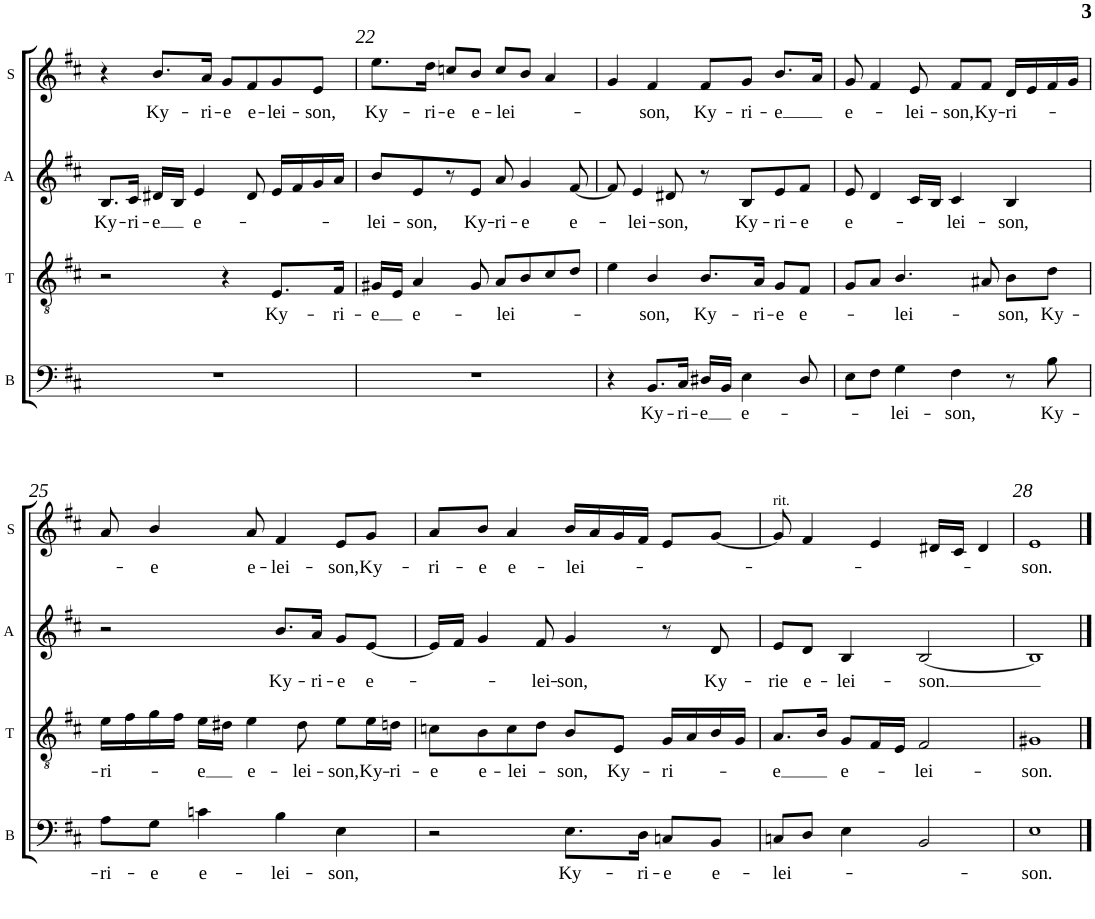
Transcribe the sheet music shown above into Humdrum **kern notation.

**kern	**text	**kern	**text	**kern	**text	**kern	**text
*part4	*part4	*part3	*part3	*part2	*part2	*part1	*part1
*staff4	*staff4	*staff3	*staff3	*staff2	*staff2	*staff1	*staff1
*I"Bass	*	*I"Tenor	*	*I"Alto	*	*I"Soprano	*
*I'B	*	*I'T	*	*I'A	*	*I'S	*
!!LO:PB:g=z
*clefF4	*	*clefGv2	*	*clefG2	*	*clefG2	*
*k[f#c#]	*	*k[f#c#]	*	*k[f#c#]	*	*k[f#c#]	*
*M4/4	*	*M4/4	*	*M4/4	*	*M4/4	*
=21	=21	=21	=21	=21	=21	=21	=21
!	!	!	!	!	!LO:LY:b	!	!
1r	.	2r	.	8.B/L	Ky-	4r	.
!	!	!	!	!	!LO:LY:b	!	!
.	.	.	.	16c#/Jk	-ri-	.	.
!	!	!	!	!	!LO:LY:b	!	!LO:LY:b
.	.	.	.	16d#X/LL	-e	8.b/L	Ky-
.	.	.	.	16B/JJ	.	.	.
!	!	!	!	!	!LO:LY:b	!	!
.	.	.	.	4e/	e-	.	.
!	!	!	!	!	!	!	!LO:LY:b
.	.	.	.	.	.	16a/Jk	-ri-
!	!	!	!	!	!	!	!LO:LY:b
.	.	4r	.	.	.	8g/L	-e
!	!	!	!	!	!	!	!LO:LY:b
.	.	.	.	8d#/	.	8f#/	e-
!	!	!	!LO:LY:b	!	!	!	!LO:LY:b
.	.	8.E/L	Ky-	16e/LL	.	8g/	-lei-
.	.	.	.	16f#/	.	.	.
!	!	!	!	!	!	!	!LO:LY:b
.	.	.	.	16g/	.	8e/J	-son,
!	!	!	!LO:LY:b	!	!	!	!
.	.	16F#/Jk	-ri-	16a/JJ	.	.	.
=22	=22	=22	=22	=22	=22	=22	=22
!	!	!	!LO:LY:b	!	!LO:LY:b	!	!LO:LY:b
1r	.	16G#X/LL	-e	8b/L	-lei-	8.ee\L	Ky-
.	.	16E/JJ	.	.	.	.	.
!	!	!	!LO:LY:b	!	!LO:LY:b	!	!
.	.	4A/	e-	8e/	-son,	.	.
!	!	!	!	!	!	!	!LO:LY:b
.	.	.	.	.	.	16dd\Jk	-ri-
!	!	!	!	!	!	!	!LO:LY:b
.	.	.	.	8r	.	8ccn/L	-e
!	!	!	!	!	!LO:LY:b	!	!LO:LY:b
.	.	8G#/	.	8e/J	Ky-	8b/J	e-
!	!	!	!LO:LY:b	!	!LO:LY:b	!	!LO:LY:b
.	.	8A/L	-lei-	8a/	-ri-	8cc/L	-lei-
!	!	!	!	!	!LO:LY:b	!	!
.	.	8B/	.	4g/	-e	8b/J	.
.	.	8c#/	.	.	.	4a/	.
!	!	!	!	!	!LO:LY:b	!	!
.	.	8d/J	.	[<8f#/	e-	.	.
=23	=23	=23	=23	=23	=23	=23	=23
4r	.	4e\	.	8f#/]	.	4g/	.
!	!	!	!	!	!LO:LY:b	!	!
.	.	.	.	4e/	-lei-	.	.
!	!LO:LY:b	!	!LO:LY:b	!	!	!	!LO:LY:b
8.BB/L	Ky-	4B/	-son,	.	.	4f#/	-son,
!	!	!	!	!	!LO:LY:b	!	!
.	.	.	.	8d#X/	-son,	.	.
!	!LO:LY:b	!	!	!	!	!	!
16C#/Jk	-ri-	.	.	.	.	.	.
!	!LO:LY:b	!	!LO:LY:b	!	!	!	!LO:LY:b
16D#X/LL	-e	8.B/L	Ky-	8r	.	8f#/L	Ky-
16BB/JJ	.	.	.	.	.	.	.
!	!LO:LY:b	!	!	!	!LO:LY:b	!	!LO:LY:b
4E\	e-	.	.	8B/L	Ky-	8g/J	-ri-
!	!	!	!LO:LY:b	!	!	!	!
.	.	16A/Jk	-ri-	.	.	.	.
!	!	!	!LO:LY:b	!	!LO:LY:b	!	!LO:LY:b
.	.	8G/L	-e	8e/	-ri-	8.b/L	-e
!	!	!	!LO:LY:b	!	!LO:LY:b	!	!
8D#/	.	8F#/J	e-	8f#/J	-e	.	.
.	.	.	.	.	.	16a/Jk	.
=24	=24	=24	=24	=24	=24	=24	=24
!	!	!	!	!	!LO:LY:b	!	!LO:LY:b
8E\L	.	8G/L	.	8e/	e-	8g/	e-
8F#\J	.	8A/J	.	4d/	.	4f#/	.
!	!LO:LY:b	!	!LO:LY:b	!	!	!	!
4G\	-lei-	4.B/	-lei-	.	.	.	.
!	!	!	!	!	!	!	!LO:LY:b
.	.	.	.	16c#/LL	.	8e/	-lei-
.	.	.	.	16B/JJ	.	.	.
!	!LO:LY:b	!	!	!	!LO:LY:b	!	!LO:LY:b
4F#\	-son,	.	.	4c#/	-lei-	8f#/L	-son,
!	!	!	!	!	!	!	!LO:LY:b
.	.	8A#X/	.	.	.	8f#/J	Ky-
!	!	!	!LO:LY:b	!	!LO:LY:b	!	!LO:LY:b
8r	.	8B\L	-son,	4B/	-son,	16d/LL	-ri-
.	.	.	.	.	.	16e/	.
!	!LO:LY:b	!	!LO:LY:b	!	!	!	!
8B\	Ky-	8d\J	Ky-	.	.	16f#/	.
.	.	.	.	.	.	16g/JJ	.
!!LO:LB:g=z
=25	=25	=25	=25	=25	=25	=25	=25
!	!LO:LY:b	!	!LO:LY:b	!	!	!	!
8A\L	-ri-	16e\LL	-ri-	2r	.	8a/	.
.	.	16f#\	.	.	.	.	.
!	!LO:LY:b	!	!	!	!	!	!LO:LY:b
8G\J	-e	16g\	.	.	.	4b/	-e
.	.	16f#\JJ	.	.	.	.	.
!	!LO:LY:b	!	!LO:LY:b	!	!	!	!
4cn\	e-	16e\LL	-e	.	.	.	.
.	.	16d#X\JJ	.	.	.	.	.
!	!	!	!LO:LY:b	!	!	!	!LO:LY:b
.	.	4e\	e-	.	.	8a/	e-
!	!LO:LY:b	!	!	!	!LO:LY:b	!	!LO:LY:b
4B\	-lei-	.	.	8.b/L	Ky-	4f#/	-lei-
!	!	!	!LO:LY:b	!	!	!	!
.	.	8d#\	-lei-	.	.	.	.
!	!	!	!	!	!LO:LY:b	!	!
.	.	.	.	16a/Jk	-ri-	.	.
!	!LO:LY:b	!	!LO:LY:b	!	!LO:LY:b	!	!LO:LY:b
4E\	-son,	8e\L	-son,	8g/L	-e	8e/L	-son,
!	!	!	!LO:LY:b	!	!LO:LY:b	!	!LO:LY:b
.	.	16e\L	Ky-	[<8e/J	e-	8g/J	Ky-
!	!	!	!LO:LY:b	!	!	!	!
.	.	16dn\JJ	-ri-	.	.	.	.
=26	=26	=26	=26	=26	=26	=26	=26
!	!	!	!LO:LY:b	!	!	!	!LO:LY:b
2r	.	8cn\L	-e	16e/LL]	.	8a/L	-ri-
.	.	.	.	16f#/JJ	.	.	.
!	!	!	!LO:LY:b	!	!	!	!LO:LY:b
.	.	8B\	e-	4g/	.	8b/J	-e
!	!	!	!LO:LY:b	!	!	!	!LO:LY:b
.	.	8c\	-lei-	.	.	4a/	e-
!	!	!	!	!	!LO:LY:b	!	!
.	.	8d\J	.	8f#/	-lei-	.	.
!	!LO:LY:b	!	!LO:LY:b	!	!LO:LY:b	!	!LO:LY:b
8.E\L	Ky-	8B/L	-son,	4g/	-son,	16b/LL	-lei-
.	.	.	.	.	.	16a/	.
!	!	!	!LO:LY:b	!	!	!	!
.	.	8E/J	Ky-	.	.	16g/	.
!	!LO:LY:b	!	!	!	!	!	!
16D\Jk	-ri-	.	.	.	.	16f#/JJ	.
!	!LO:LY:b	!	!LO:LY:b	!	!	!	!
8Cn/L	-e	16G/LL	-ri-	8r	.	8e/L	.
.	.	16A/	.	.	.	.	.
!	!LO:LY:b	!	!	!	!LO:LY:b	!	!
8BB/J	e-	16B/	.	8d/	Ky-	[<8g/J	.
.	.	16G/JJ	.	.	.	.	.
=27	=27	=27	=27	=27	=27	=27	=27
!	!	!	!	!	!	!LO:TX:a:t=rit.	!
!	!LO:LY:b	!	!LO:LY:b	!	!LO:LY:b	!	!
8Cn/L	-lei-	8.A/L	-e	8e/L	-rie	8g/]	.
!	!	!	!	!	!LO:LY:b	!	!
8D/J	.	.	.	8d/J	e-	4f#/	.
.	.	16B/Jk	.	.	.	.	.
!	!	!	!LO:LY:b	!	!LO:LY:b	!	!
4E\	.	8G/L	e-	4B/	-lei-	.	.
.	.	16F#/L	.	.	.	4e/	.
.	.	16E/JJ	.	.	.	.	.
!	!	!	!LO:LY:b	!	!LO:LY:b	!	!
2BB/	.	2F#/	-lei-	[<2B/	-son.	.	.
.	.	.	.	.	.	16d#X/LL	.
.	.	.	.	.	.	16c#/JJ	.
.	.	.	.	.	.	4d#/	.
=28	=28	=28	=28	=28	=28	=28	=28
!	!LO:LY:b	!	!LO:LY:b	!	!	!	!LO:LY:b
1E	-son.	1G#X	-son.	1B]	.	1e	-son.
==	==	==	==	==	==	==	==
*-	*-	*-	*-	*-	*-	*-	*-
